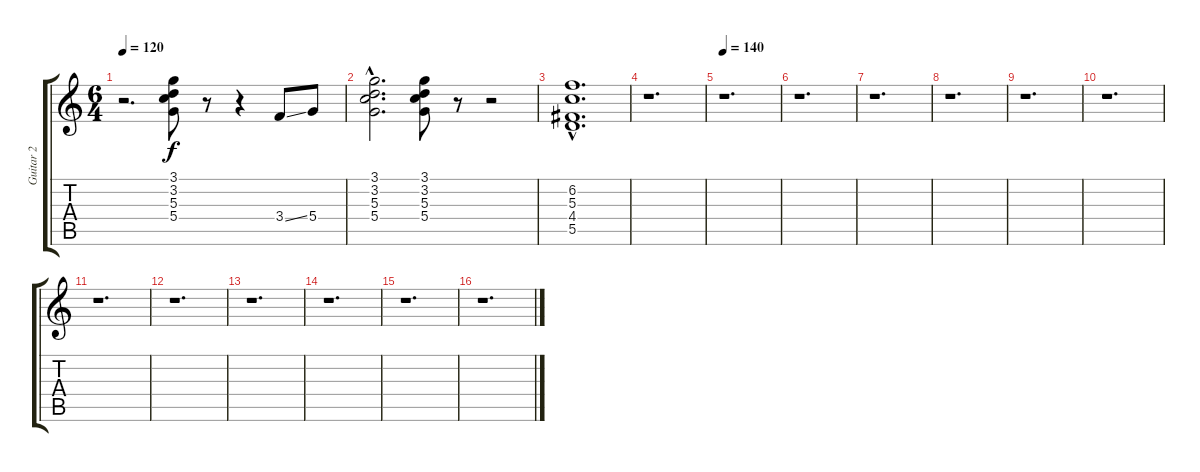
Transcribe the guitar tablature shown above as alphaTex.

\track ("Guitar 2" "Guitar 2") {instrument electricguitarclean}
\staff {score tabs}
\tuning (E4 B3 G3 D3 A2 E2) {hide}
\ts (6 4)
\tempo 120
\clef g2
\ks c
r.2{d dy f} (3.1 3.2 5.3 5.4).8 r.8 r.4 3.4{ss}.8 5.4.8 |
(3.1{hac} 3.2{hac} 5.3{hac} 5.4{hac}).2{d} (3.1 3.2 5.3 5.4).8 r.8 r.2 |
(6.2{hac} 5.3{hac} 4.4{hac} 5.5{hac}).1{d} |
r.1{d} |
\tempo 140
r.1{d} |
r.1{d} |
r.1{d} |
r.1{d} |
r.1{d} |
r.1{d} |
r.1{d} |
r.1{d} |
r.1{d} |
r.1{d} |
r.1{d} |
r.1{d}
